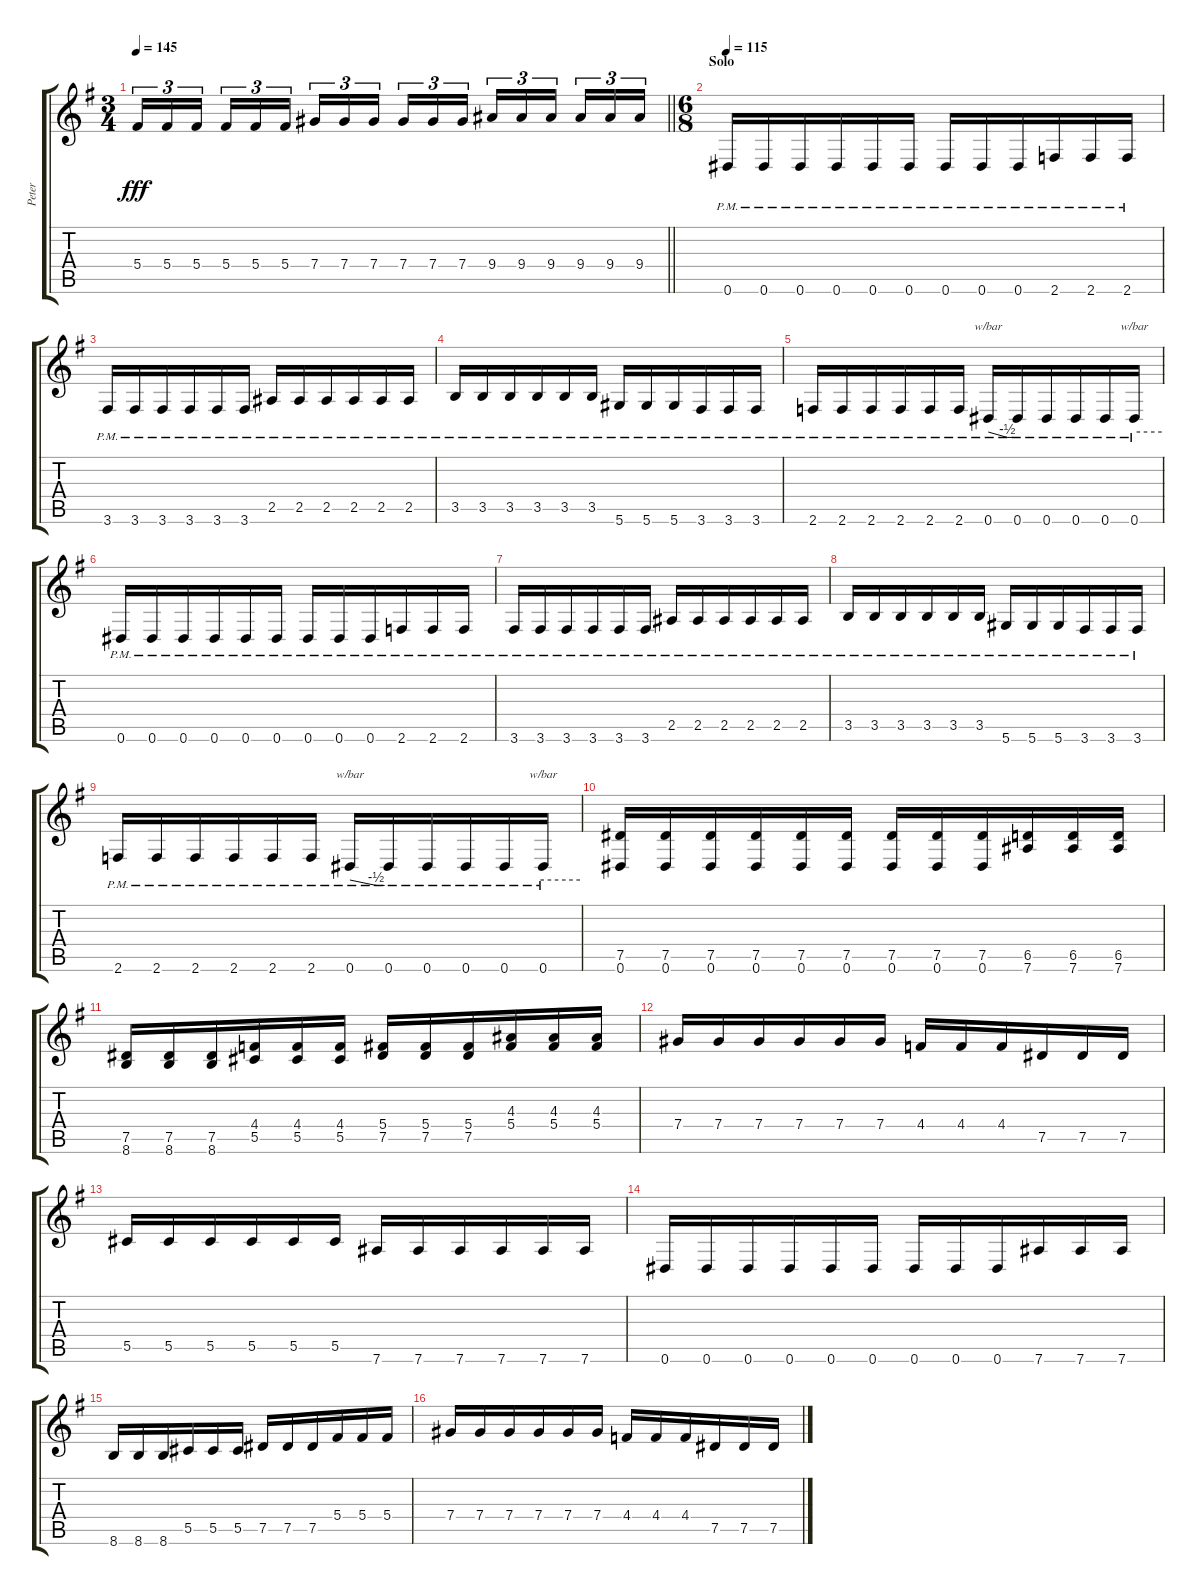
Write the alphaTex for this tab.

\track ("Peter" "Peter") {instrument distortionguitar}
\staff {score tabs}
\tuning (Eb4 Bb3 Gb3 Db3 Ab2 Eb2) {hide}
\ts (3 4)
\tempo 145
\clef g2
\barLineRight lightlight
\ks g
5.4.16{tu (3 2) dy fff} 5.4.16{tu (3 2)} 5.4.16{tu (3 2) beam splitsecondary} 5.4.16{tu (3 2)} 5.4.16{tu (3 2)} 5.4.16{tu (3 2)} 7.4.16{tu (3 2)} 7.4.16{tu (3 2)} 7.4.16{tu (3 2) beam splitsecondary} 7.4.16{tu (3 2)} 7.4.16{tu (3 2)} 7.4.16{tu (3 2)} 9.4.16{tu (3 2)} 9.4.16{tu (3 2)} 9.4.16{tu (3 2) beam splitsecondary} 9.4.16{tu (3 2)} 9.4.16{tu (3 2)} 9.4.16{tu (3 2)} |
\ts (6 8)
\section ("" "Solo")
\tempo 115
0.6{pm}.16 0.6{pm}.16 0.6{pm}.16 0.6{pm}.16 0.6{pm}.16 0.6{pm}.16 0.6{pm}.16 0.6{pm}.16 0.6{pm}.16 2.6{pm}.16 2.6{pm}.16 2.6{pm}.16 |
3.6{pm}.16 3.6{pm}.16 3.6{pm}.16 3.6{pm}.16 3.6{pm}.16 3.6{pm}.16 2.5{pm}.16 2.5{pm}.16 2.5{pm}.16 2.5{pm}.16 2.5{pm}.16 2.5{pm}.16 |
3.5{pm}.16 3.5{pm}.16 3.5{pm}.16 3.5{pm}.16 3.5{pm}.16 3.5{pm}.16 5.6{pm}.16 5.6{pm}.16 5.6{pm}.16 3.6{pm}.16 3.6{pm}.16 3.6{pm}.16 |
2.6{pm}.16 2.6{pm}.16 2.6{pm}.16 2.6{pm}.16 2.6{pm}.16 2.6{pm}.16 0.6{pm}.16{tbe (custom default 0 0 45 -2 60 -2)} 0.6{pm}.16 0.6{pm}.16 0.6{pm}.16 0.6{pm}.16 0.6{pm}.16{tbe (hold default 0 0 60 0)} |
0.6{pm}.16 0.6{pm}.16 0.6{pm}.16 0.6{pm}.16 0.6{pm}.16 0.6{pm}.16 0.6{pm}.16 0.6{pm}.16 0.6{pm}.16 2.6{pm}.16 2.6{pm}.16 2.6{pm}.16 |
3.6{pm}.16 3.6{pm}.16 3.6{pm}.16 3.6{pm}.16 3.6{pm}.16 3.6{pm}.16 2.5{pm}.16 2.5{pm}.16 2.5{pm}.16 2.5{pm}.16 2.5{pm}.16 2.5{pm}.16 |
3.5{pm}.16 3.5{pm}.16 3.5{pm}.16 3.5{pm}.16 3.5{pm}.16 3.5{pm}.16 5.6{pm}.16 5.6{pm}.16 5.6{pm}.16 3.6{pm}.16 3.6{pm}.16 3.6{pm}.16 |
2.6{pm}.16 2.6{pm}.16 2.6{pm}.16 2.6{pm}.16 2.6{pm}.16 2.6{pm}.16 0.6{pm}.16{tbe (custom default 0 0 45 -2 60 -2)} 0.6{pm}.16 0.6{pm}.16 0.6{pm}.16 0.6{pm}.16 0.6{pm}.16{tbe (hold default 0 0 60 0)} |
(7.5 0.6).16 (7.5 0.6).16 (7.5 0.6).16 (7.5 0.6).16 (7.5 0.6).16 (7.5 0.6).16 (7.5 0.6).16 (7.5 0.6).16 (7.5 0.6).16 (6.5 7.6).16 (6.5 7.6).16 (6.5 7.6).16 |
(7.5 8.6).16 (7.5 8.6).16 (7.5 8.6).16 (4.4 5.5).16 (4.4 5.5).16 (4.4 5.5).16 (5.4 7.5).16 (5.4 7.5).16 (5.4 7.5).16 (4.3 5.4).16 (4.3 5.4).16 (4.3 5.4).16 |
7.4.16 7.4.16 7.4.16 7.4.16 7.4.16 7.4.16 4.4.16 4.4.16 4.4.16 7.5.16 7.5.16 7.5.16 |
5.5.16 5.5.16 5.5.16 5.5.16 5.5.16 5.5.16 7.6.16 7.6.16 7.6.16 7.6.16 7.6.16 7.6.16 |
0.6.16 0.6.16 0.6.16 0.6.16 0.6.16 0.6.16 0.6.16 0.6.16 0.6.16 7.6.16 7.6.16 7.6.16 |
8.6.16 8.6.16 8.6.16 5.5.16 5.5.16 5.5.16 7.5.16 7.5.16 7.5.16 5.4.16 5.4.16 5.4.16 |
7.4.16 7.4.16 7.4.16 7.4.16 7.4.16 7.4.16 4.4.16 4.4.16 4.4.16 7.5.16 7.5.16 7.5.16
